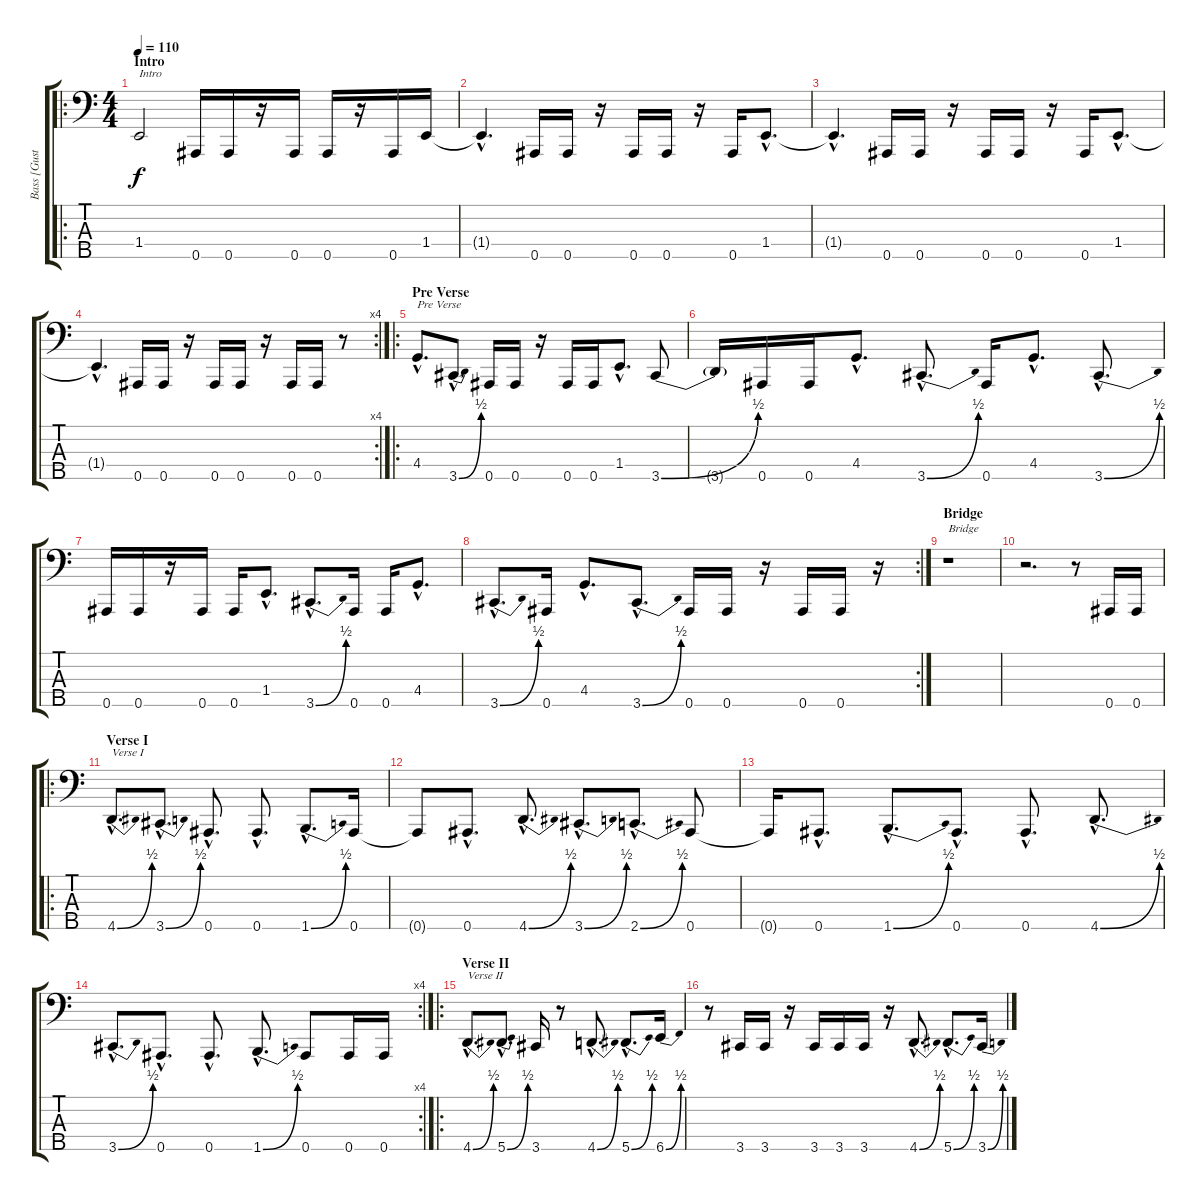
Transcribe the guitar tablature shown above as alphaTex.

\track ("Bass [Gustaf Hielm]" "Bass [Gust") {instrument electricbasspick}
\staff {score tabs}
\tuning (Gb2 Db2 Ab1 Eb1 Bb0) {hide}
\ro
\ts (4 4)
\section ("" "Intro")
\tempo 110
\clef f4
\ks c
1.4.2{txt "Intro" dy f instrument electricbasspick} 0.5.16 0.5.16 r.16 0.5.16 0.5.16 r.16 0.5.16 1.4.16 |
1.4{hac t}.4{d} 0.5.16 0.5.16 r.16 0.5.16 0.5.16 r.16 0.5.16 1.4{hac}.8{d} |
1.4{hac t}.4{d} 0.5.16 0.5.16 r.16 0.5.16 0.5.16 r.16 0.5.16 1.4{hac}.8{d} |
\rc 4
1.4{hac t}.4{d} 0.5.16 0.5.16 r.16 0.5.16 0.5.16 r.16 0.5.16 0.5.16 r.8 |
\ro
\section ("" "Pre Verse")
4.4{hac}.8{d txt "Pre Verse"} 3.5{be (bend 0 0 60 2) hac}.8{d} 0.5.16 0.5.16 r.16 0.5.16 0.5.16 1.4{hac}.8{d} 3.5{be (bend 0 0 60 2)}.8 |
3.5{t}.16 0.5.16 0.5.16 4.4{hac}.8{d} 3.5{be (bend 0 0 60 2) hac}.8{d} 0.5.16 4.4{hac}.8{d} 3.5{be (bend 0 0 60 2) hac}.8{d} |
0.5.16 0.5.16 r.16 0.5.16 0.5.16 1.4{hac}.8{d} 3.5{be (bend 0 0 60 2) hac}.8{d} 0.5.16 0.5.16 4.4{hac}.8{d} |
\rc 2
3.5{be (bend 0 0 60 2) hac}.8{d} 0.5.16 4.4{hac}.8{d} 3.5{be (bend 0 0 60 2) hac}.8{d} 0.5.16 0.5.16 r.16 0.5.16 0.5.16 r.16 |
\section ("" "Bridge")
r.1{txt "Bridge"} |
r.2{d} r.8 0.5.16 0.5.16 |
\ro
\section ("" "Verse I")
4.5{be (bend 0 0 60 2) hac}.8{d txt "Verse I"} 3.5{be (bend 0 0 60 2) hac}.8{d} 0.5{hac}.8{d} 0.5{hac}.8{d} 1.5{be (bend 0 0 60 2) hac}.8{d} 0.5.16 |
0.5{t}.8 0.5{hac}.8{d} 4.5{be (bend 0 0 60 2) hac}.8{d} 3.5{be (bend 0 0 60 2) hac}.8{d} 2.5{be (bend 0 0 60 2) hac}.8{d} 0.5.8 |
0.5{t}.16 0.5{hac}.8{d} 1.5{be (bend 0 0 60 2) hac}.8{d} 0.5{hac}.8{d} 0.5{hac}.8{d} 4.5{be (bend 0 0 60 2) hac}.8{d} |
\rc 4
3.5{be (bend 0 0 60 2) hac}.8{d} 0.5{hac}.8{d} 0.5{hac}.8{d} 1.5{be (bend 0 0 60 2) hac}.8{d} 0.5.8 0.5.16 0.5.16 |
\ro
\section ("" "Verse II")
4.5{be (bend 0 0 60 2) hac}.8{d txt "Verse II"} 5.5{be (bend 0 0 60 2) hac}.8{d} 3.5.16 r.8 4.5{be (bend 0 0 60 2) hac}.8{d} 5.5{be (bend 0 0 60 2) hac}.8{d} 6.5{be (bend 0 0 60 2)}.16 |
r.8 3.5.16 3.5.16 r.16 3.5.16 3.5.16 3.5.16 r.16 4.5{be (bend 0 0 60 2) hac}.8{d} 5.5{be (bend 0 0 60 2) hac}.8{d} 3.5{be (bend 0 0 60 2)}.16
